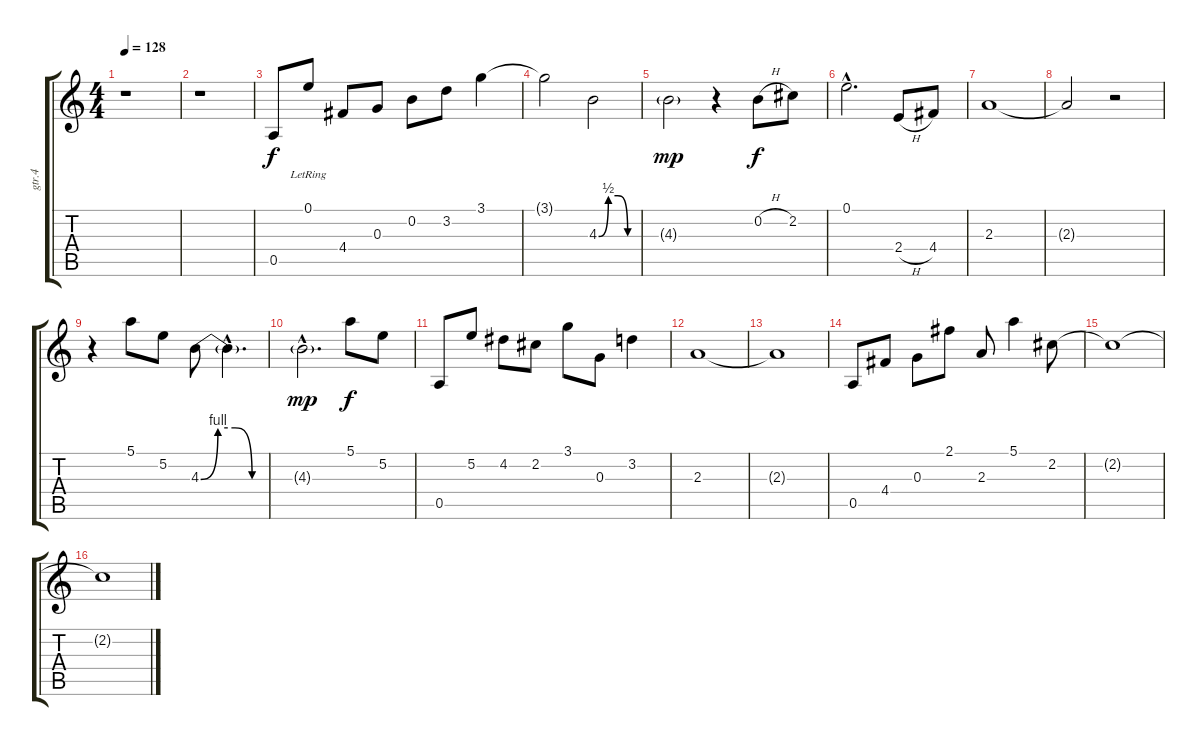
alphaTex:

\track ("gtr.4" "gtr.4") {instrument acousticguitarsteel}
\staff {score tabs}
\tuning (E4 B3 G3 D3 A2 E2) {hide}
\ts (4 4)
\tempo 128
\clef g2
\ks c
r.1{dy f} |
r.1 |
0.5.8 0.1{lr}.8 4.4.8 0.3.8 0.2.8 3.2.8 3.1.4 |
3.1{t}.2 4.3{be (custom 0 0 15 2 30 2 45 0 60 0)}.2 |
4.3{g}.2{dy mp} r.4 0.2{h}.8{dy f} 2.2.8 |
0.1{hac}.2{d} 2.4{h}.8 4.4.8 |
2.3.1 |
2.3{t}.2 r.2 |
r.4 5.1.8 5.2.8 4.3{be (custom 0 0 15 4 30 4 45 0 60 0)}.8 4.3{hac t}.4{d} |
4.3{g hac}.2{d dy mp} 5.1.8{dy f} 5.2.8 |
0.5.8 5.2.8 4.2.8 2.2.8 3.1.8 0.3.8 3.2.4 |
2.3.1 |
2.3{t}.1 |
0.5.8 4.4.8 0.3.8 2.1.8 2.3.8 5.1.4 2.2.8 |
2.2{t}.1 |
2.2{t}.1
